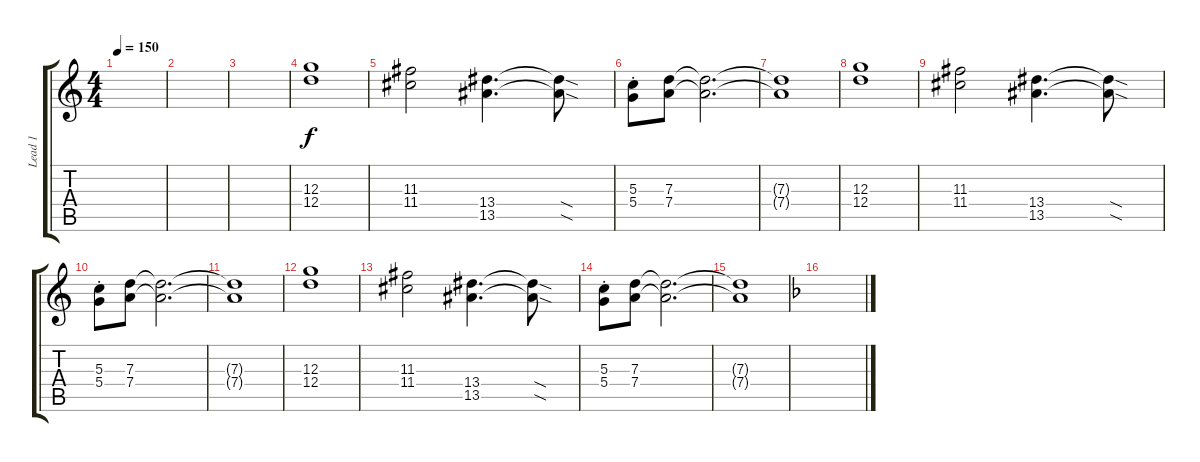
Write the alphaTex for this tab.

\track ("Lead 1" "Lead 1") {instrument distortionguitar}
\staff {score tabs}
\tuning (E4 B3 G3 D3 A2 E2) {hide}
\ts (4 4)
\tempo 150
\clef g2
\ks c
|
|
|
(12.3 12.4).1{instrument electricguitarclean} |
(11.3 11.4).2 (13.4 13.5).4{d} (13.4{sod t} 13.5{sod t}).8 |
(5.3{st} 5.4{st}).8 (7.3 7.4).8 (7.3{t} 7.4{t}).2{d} |
(7.3{t} 7.4{t}).1 |
(12.3 12.4).1 |
(11.3 11.4).2 (13.4 13.5).4{d} (13.4{sod t} 13.5{sod t}).8 |
(5.3{st} 5.4{st}).8 (7.3 7.4).8 (7.3{t} 7.4{t}).2{d} |
(7.3{t} 7.4{t}).1 |
(12.3 12.4).1 |
(11.3 11.4).2 (13.4 13.5).4{d} (13.4{sod t} 13.5{sod t}).8 |
(5.3{st} 5.4{st}).8 (7.3 7.4).8 (7.3{t} 7.4{t}).2{d} |
(7.3{t} 7.4{t}).1 |
\ks dminor
